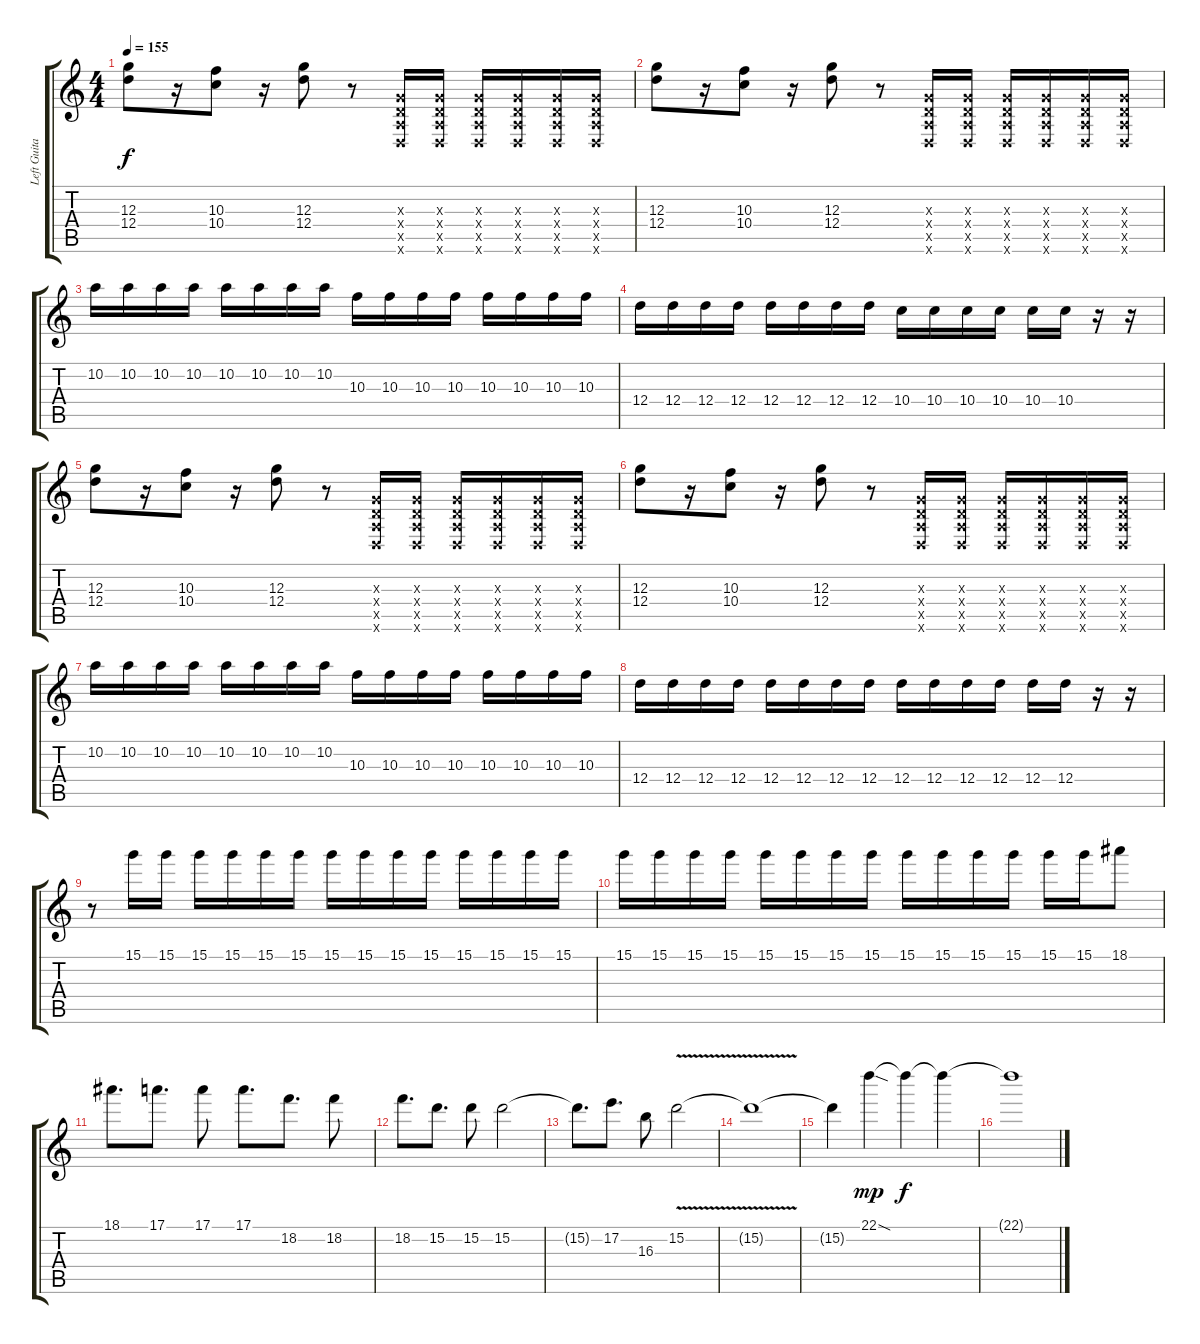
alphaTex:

\track ("Left Guitar" "Left Guita") {instrument distortionguitar}
\staff {score tabs}
\tuning (E4 B3 G3 D3 A2 D2) {hide}
\ts (4 4)
\tempo 155
\clef g2
\ks c
(12.3 12.4).8{dy f} r.16 (10.3 10.4).8 r.16 (12.3 12.4).8 r.8 (0.3{x} 0.4{x} 0.5{x} 0.6{x}).16 (0.3{x} 0.4{x} 0.5{x} 0.6{x}).16 (0.3{x} 0.4{x} 0.5{x} 0.6{x}).16 (0.3{x} 0.4{x} 0.5{x} 0.6{x}).16 (0.3{x} 0.4{x} 0.5{x} 0.6{x}).16 (0.3{x} 0.4{x} 0.5{x} 0.6{x}).16 |
(12.3 12.4).8 r.16 (10.3 10.4).8 r.16 (12.3 12.4).8 r.8 (0.3{x} 0.4{x} 0.5{x} 0.6{x}).16 (0.3{x} 0.4{x} 0.5{x} 0.6{x}).16 (0.3{x} 0.4{x} 0.5{x} 0.6{x}).16 (0.3{x} 0.4{x} 0.5{x} 0.6{x}).16 (0.3{x} 0.4{x} 0.5{x} 0.6{x}).16 (0.3{x} 0.4{x} 0.5{x} 0.6{x}).16 |
10.2.16 10.2.16 10.2.16 10.2.16 10.2.16 10.2.16 10.2.16 10.2.16 10.3.16 10.3.16 10.3.16 10.3.16 10.3.16 10.3.16 10.3.16 10.3.16 |
12.4.16 12.4.16 12.4.16 12.4.16 12.4.16 12.4.16 12.4.16 12.4.16 10.4.16 10.4.16 10.4.16 10.4.16 10.4.16 10.4.16 r.16 r.16 |
(12.3 12.4).8 r.16 (10.3 10.4).8 r.16 (12.3 12.4).8 r.8 (0.3{x} 0.4{x} 0.5{x} 0.6{x}).16 (0.3{x} 0.4{x} 0.5{x} 0.6{x}).16 (0.3{x} 0.4{x} 0.5{x} 0.6{x}).16 (0.3{x} 0.4{x} 0.5{x} 0.6{x}).16 (0.3{x} 0.4{x} 0.5{x} 0.6{x}).16 (0.3{x} 0.4{x} 0.5{x} 0.6{x}).16 |
(12.3 12.4).8 r.16 (10.3 10.4).8 r.16 (12.3 12.4).8 r.8 (0.3{x} 0.4{x} 0.5{x} 0.6{x}).16 (0.3{x} 0.4{x} 0.5{x} 0.6{x}).16 (0.3{x} 0.4{x} 0.5{x} 0.6{x}).16 (0.3{x} 0.4{x} 0.5{x} 0.6{x}).16 (0.3{x} 0.4{x} 0.5{x} 0.6{x}).16 (0.3{x} 0.4{x} 0.5{x} 0.6{x}).16 |
10.2.16 10.2.16 10.2.16 10.2.16 10.2.16 10.2.16 10.2.16 10.2.16 10.3.16 10.3.16 10.3.16 10.3.16 10.3.16 10.3.16 10.3.16 10.3.16 |
12.4.16 12.4.16 12.4.16 12.4.16 12.4.16 12.4.16 12.4.16 12.4.16 12.4.16 12.4.16 12.4.16 12.4.16 12.4.16 12.4.16 r.16 r.16 |
r.8 15.1.16 15.1.16 15.1.16 15.1.16 15.1.16 15.1.16 15.1.16 15.1.16 15.1.16 15.1.16 15.1.16 15.1.16 15.1.16 15.1.16 |
15.1.16 15.1.16 15.1.16 15.1.16 15.1.16 15.1.16 15.1.16 15.1.16 15.1.16 15.1.16 15.1.16 15.1.16 15.1.16 15.1.16 18.1.8 |
18.1.8{d} 17.1.8{d} 17.1.8 17.1.8{d} 18.2.8{d} 18.2.8 |
18.2.8{d} 15.2.8{d} 15.2.8 15.2.2 |
15.2{t}.8{d} 17.2.8{d} 16.3.8 15.2{v}.2 |
15.2{t}.1 |
15.2{t}.4 22.1{sod}.4{dy mp} 22.1{t}.4{dy f} 22.1{t}.4 |
22.1{t}.1
